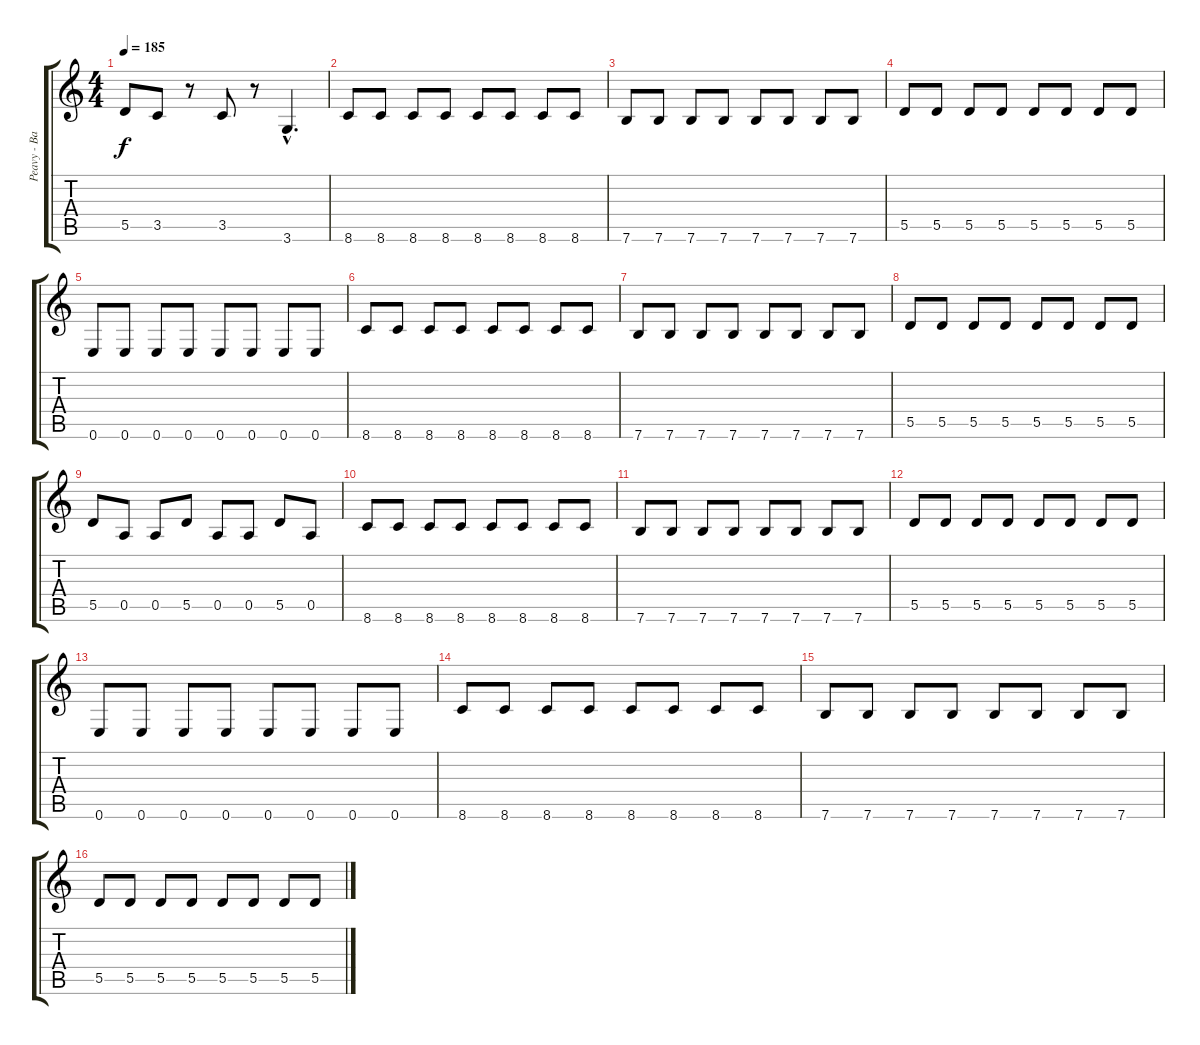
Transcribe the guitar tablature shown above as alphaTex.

\track ("Peavy - Bass" "Peavy - Ba") {instrument electricbasspick}
\staff {score tabs}
\tuning (E4 B3 G3 D3 A2 E2) {hide}
\ts (4 4)
\tempo 185
\clef g2
\ks c
5.5.8{dy f} 3.5.8 r.8 3.5.8 r.8 3.6{hac}.4{d} |
8.6.8 8.6.8 8.6.8 8.6.8 8.6.8 8.6.8 8.6.8 8.6.8 |
7.6.8 7.6.8 7.6.8 7.6.8 7.6.8 7.6.8 7.6.8 7.6.8 |
5.5.8 5.5.8 5.5.8 5.5.8 5.5.8 5.5.8 5.5.8 5.5.8 |
0.6.8 0.6.8 0.6.8 0.6.8 0.6.8 0.6.8 0.6.8 0.6.8 |
8.6.8 8.6.8 8.6.8 8.6.8 8.6.8 8.6.8 8.6.8 8.6.8 |
7.6.8 7.6.8 7.6.8 7.6.8 7.6.8 7.6.8 7.6.8 7.6.8 |
5.5.8 5.5.8 5.5.8 5.5.8 5.5.8 5.5.8 5.5.8 5.5.8 |
5.5.8 0.5.8 0.5.8 5.5.8 0.5.8 0.5.8 5.5.8 0.5.8 |
8.6.8 8.6.8 8.6.8 8.6.8 8.6.8 8.6.8 8.6.8 8.6.8 |
7.6.8 7.6.8 7.6.8 7.6.8 7.6.8 7.6.8 7.6.8 7.6.8 |
5.5.8 5.5.8 5.5.8 5.5.8 5.5.8 5.5.8 5.5.8 5.5.8 |
0.6.8 0.6.8 0.6.8 0.6.8 0.6.8 0.6.8 0.6.8 0.6.8 |
8.6.8 8.6.8 8.6.8 8.6.8 8.6.8 8.6.8 8.6.8 8.6.8 |
7.6.8 7.6.8 7.6.8 7.6.8 7.6.8 7.6.8 7.6.8 7.6.8 |
5.5.8 5.5.8 5.5.8 5.5.8 5.5.8 5.5.8 5.5.8 5.5.8
